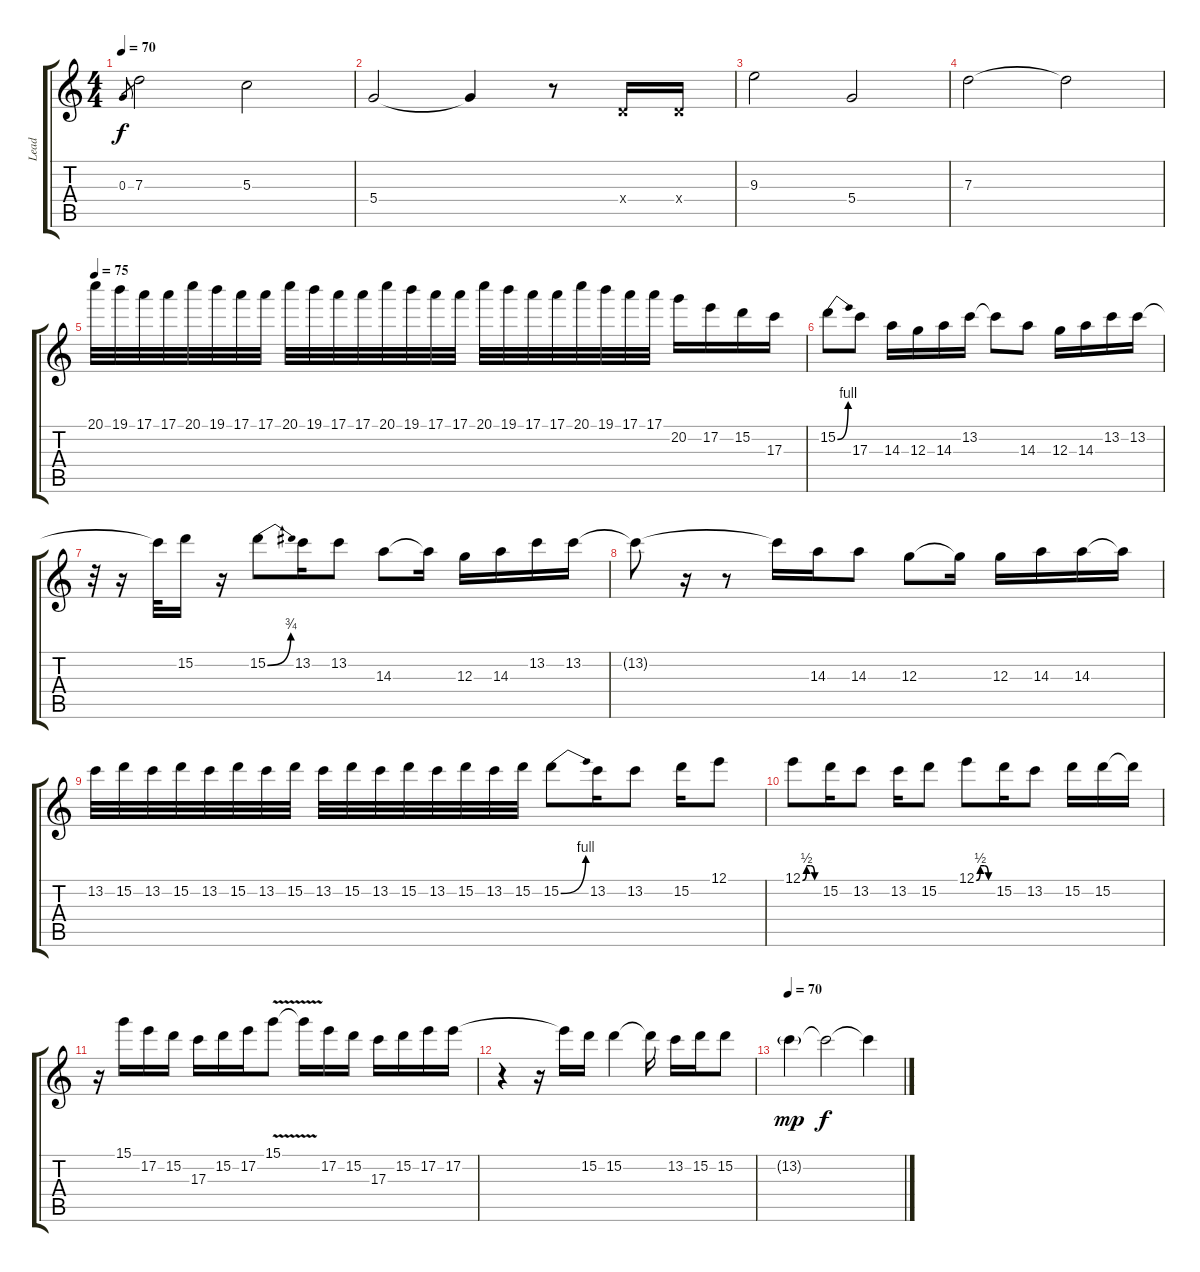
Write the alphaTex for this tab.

\track ("Lead" "Lead") {instrument distortionguitar}
\staff {score tabs}
\tuning (E4 B3 G3 D3 A2 E2) {hide}
\ts (4 4)
\tempo 70
\clef g2
\ks c
0.3.8{gr dy f} 7.3.2{instrument overdrivenguitar} 5.3.2 |
5.4.2 5.4{t}.4 r.8 0.4{x}.16 0.4{x}.16 |
9.3.2{instrument guitarharmonics} 5.4.2{instrument distortionguitar} |
7.3.2{instrument guitarharmonics} 7.3{t}.2 |
\tempo 75
20.1.32{instrument overdrivenguitar} 19.1.32 17.1.32 17.1.32 20.1.32 19.1.32 17.1.32 17.1.32 20.1.32 19.1.32 17.1.32 17.1.32 20.1.32 19.1.32 17.1.32 17.1.32 20.1.32 19.1.32 17.1.32 17.1.32 20.1.32 19.1.32 17.1.32 17.1.32 20.2.16 17.2.16 15.2.16 17.3.16 |
15.2{be (bend 0 0 60 4)}.8 17.3.8 14.3.16 12.3.16 14.3.16 13.2.16 13.2{t}.8 14.3.8 12.3.16 14.3.16 13.2.16 13.2.16 |
r.32 r.16 13.2{t}.32 15.2.16 r.16 15.2{be (bend 0 0 60 3)}.8 13.2.16 13.2.8 14.3.8 14.3{t}.16 12.3.16 14.3.16 13.2.16 13.2.16 |
13.2{t}.8 r.16 r.8 13.2{t}.16 14.3.16 14.3.8 12.3.8 12.3{t}.16 12.3.16 14.3.16 14.3.16 14.3{t}.16 |
13.2.32 15.2.32 13.2.32 15.2.32 13.2.32 15.2.32 13.2.32 15.2.32 13.2.32 15.2.32 13.2.32 15.2.32 13.2.32 15.2.32 13.2.32 15.2.32 15.2{be (bend 0 0 60 4)}.8 13.2.16 13.2.8 15.2.16 12.1.8 |
12.1{be (custom 0 0 15 2 30 2 45 0 60 0)}.8 15.2.16 13.2.8 13.2.16 15.2.8 12.1{be (custom 0 0 15 2 30 2 45 0 60 0)}.8 15.2.16 13.2.8 15.2.16 15.2.16 15.2{t}.16 |
r.16 15.1.16 17.2.16 15.2.16 17.3.16 15.2.16 17.2.16 15.1{v}.8 15.1{t}.16 17.2.16 15.2.16 17.3.16 15.2.16 17.2.16 17.2.16 |
r.4 r.16 17.2{t}.16 15.2.16 15.2.4 15.2{t}.16 13.2.16 15.2.16 15.2.8 |
\tempo 70
13.2{g}.4{dy mp} 13.2{t}.2{dy f} 13.2{t}.4
